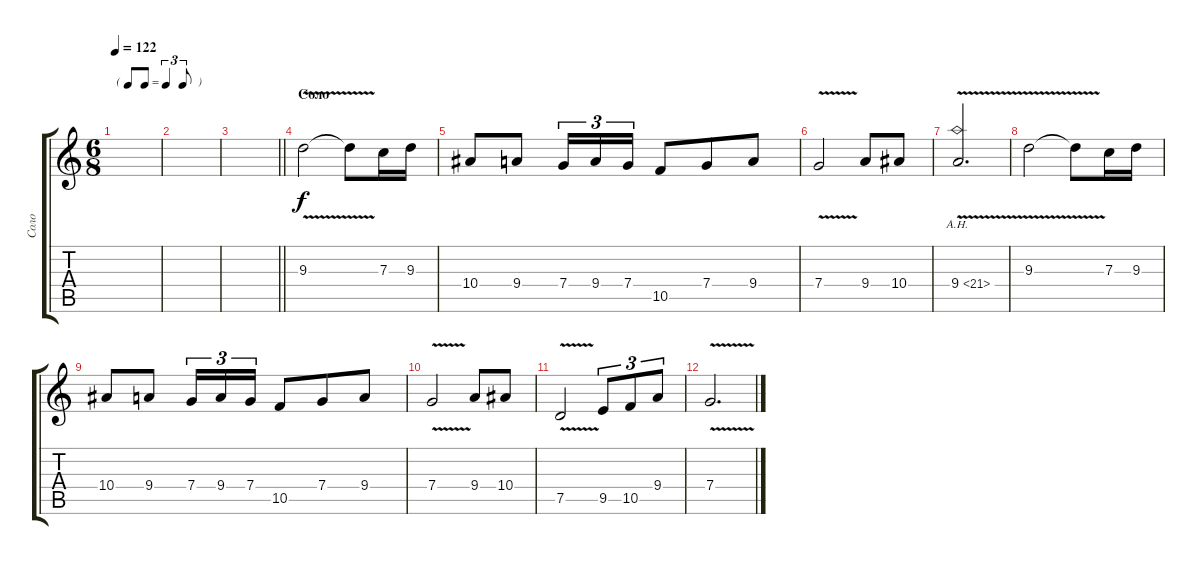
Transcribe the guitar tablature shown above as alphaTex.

\track ("Соло" "Соло") {instrument distortionguitar}
\staff {score tabs}
\tuning (D4 A3 F3 C3 G2 D2) {hide}
\ts (6 8)
\tf triplet8th
\tempo 122
\clef g2
\ks c
|
|
\barLineRight lightlight
|
\section ("" "Соло")
9.3{v}.2 9.3{t}.8 7.3.16 9.3.16 |
10.4.8 9.4.8 7.4.16{tu (3 2)} 9.4.16{tu (3 2)} 7.4.16{tu (3 2)} 10.5.8 7.4.8 9.4.8 |
7.4{v}.2 9.4.8 10.4.8 |
9.4{ah 12 v}.2{d} |
9.3{v}.2 9.3{t}.8 7.3.16 9.3.16 |
10.4.8 9.4.8 7.4.16{tu (3 2)} 9.4.16{tu (3 2)} 7.4.16{tu (3 2)} 10.5.8 7.4.8 9.4.8 |
7.4{v}.2 9.4.8 10.4.8 |
7.5{v}.2 9.5.8{tu (3 2)} 10.5.8{tu (3 2)} 9.4.8{tu (3 2)} |
7.4{v}.2{d}
